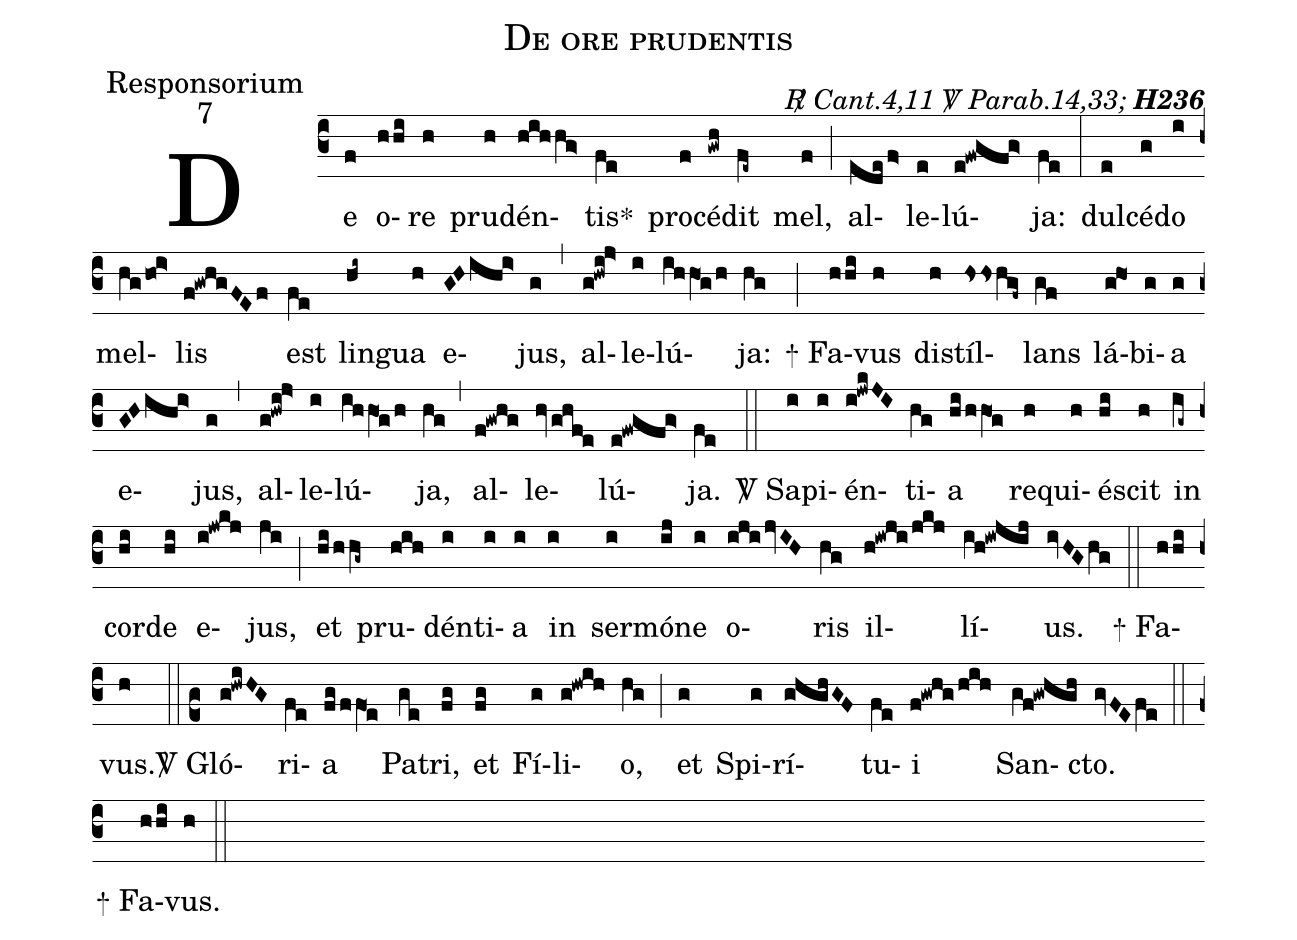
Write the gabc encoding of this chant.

name:De ore prudentis;
office-part:Responsorium;
mode:7;
commentary:{\itshape\mdseries \Rbar\  Cant.4,11  \Vbar\ Parab.14,33;\/} {\bfseries H236};
%%
(c3) De(f) o(hhi)re(h) pru(h)dén(hihhg>)tis<sp>*</sp>(fe) pro(f)cé(gwh)dit(fe~) mel,(f) (;)
al(edef>)le(e)lú(e!fwgfg>)ja:(fe) (:)
dul(e)cé(g)do(i) mel(hgho0!i>)lis(f!gwhgFEf) est(fe) lin(hi~)gua(h) e(GHihi>)jus,(g) (,)
al(g!hwi!j>)le(i)lú(ihhO1g/h)ja:(hg) (;)
<sp>+</sp> Fa(hhi)vus(h) di(h)stíl(hsshgf~)lans(gf) lá(g!ho1)bi(g)a(g) e(GHihi>)jus,(g) (,)
al(g!hwi!j>)le(i)lú(ihhO1g/h)ja,(hg) (,)
al(f!gwhg)le(hvghf@e)lú(e!fwgfg>)ja.(fe) (::)
<sp>V/</sp> Sa(i)pi(i)én(i!jwkJI)ti(hg)a(hi/hhO1g) re(h)qui(h)és(hi)cit(h) in(ig~) cor(hi)de(hi) e(i!jwkj)jus,(ji) (;)
et(hi/hhg~) pru(hih)dén(i)ti(i)a(i) in(i) ser(i)món(ij)e(i) o(iji/jvIH)ris(hg) il(h!iwji/jkj)lí(ih!iwjij)us.(ivHGhg) (::)
<sp>+</sp> Fa(hhi)vus.(h) (::c2)
<sp>V/</sp> Gló(g!hwiHG)ri(fe)a(fg/ffO1e) Pa(ge)tri,(fg) et(fg) Fí(g)li(g@hwih)o,(hg) (;)
et(g) Spi(g)rí(ghghGF)tu(fe)i(f!gwhg/hih) San(gf!gwhgh)cto.(gvFEfe) (z0::c3)
<sp>+</sp> Fa(hhi)vus.(h) (::)
